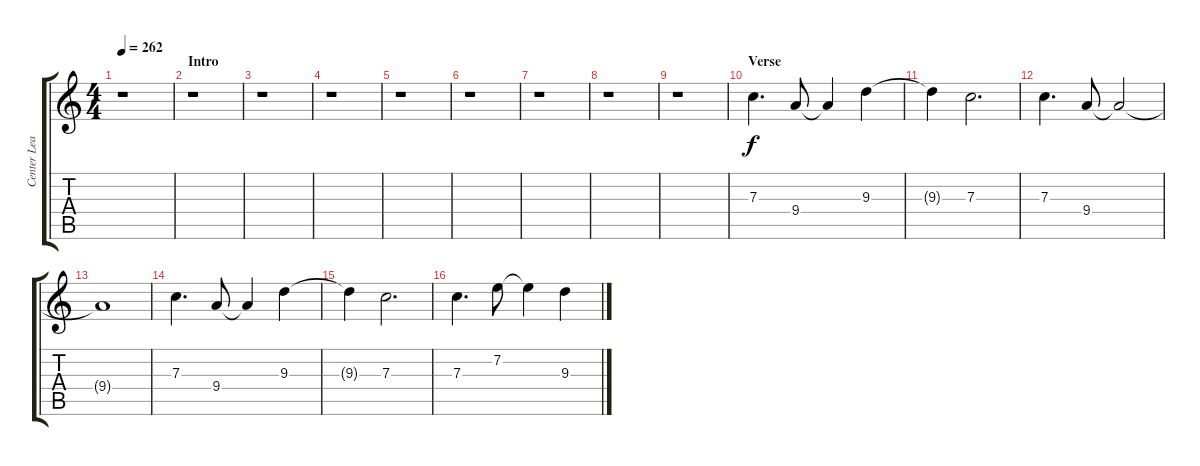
\track ("Center Lead 1" "Center Lea") {instrument overdrivenguitar}
\staff {score tabs}
\tuning (D4 A3 F3 C3 G2 C2) {hide}
\ts (4 4)
\tempo 262
\clef g2
\ks aminor
r.1{dy f instrument overdrivenguitar} |
\section ("" "Intro")
r.1 |
r.1 |
r.1 |
r.1 |
r.1 |
r.1 |
r.1 |
r.1 |
\section ("" "Verse")
7.3.4{d} 9.4.8 9.4{t}.4 9.3.4 |
9.3{t}.4 7.3.2{d} |
7.3.4{d} 9.4.8 9.4{t}.2 |
9.4{t}.1 |
7.3.4{d} 9.4.8 9.4{t}.4 9.3.4 |
9.3{t}.4 7.3.2{d} |
7.3.4{d} 7.2.8 7.2{t}.4 9.3.4
